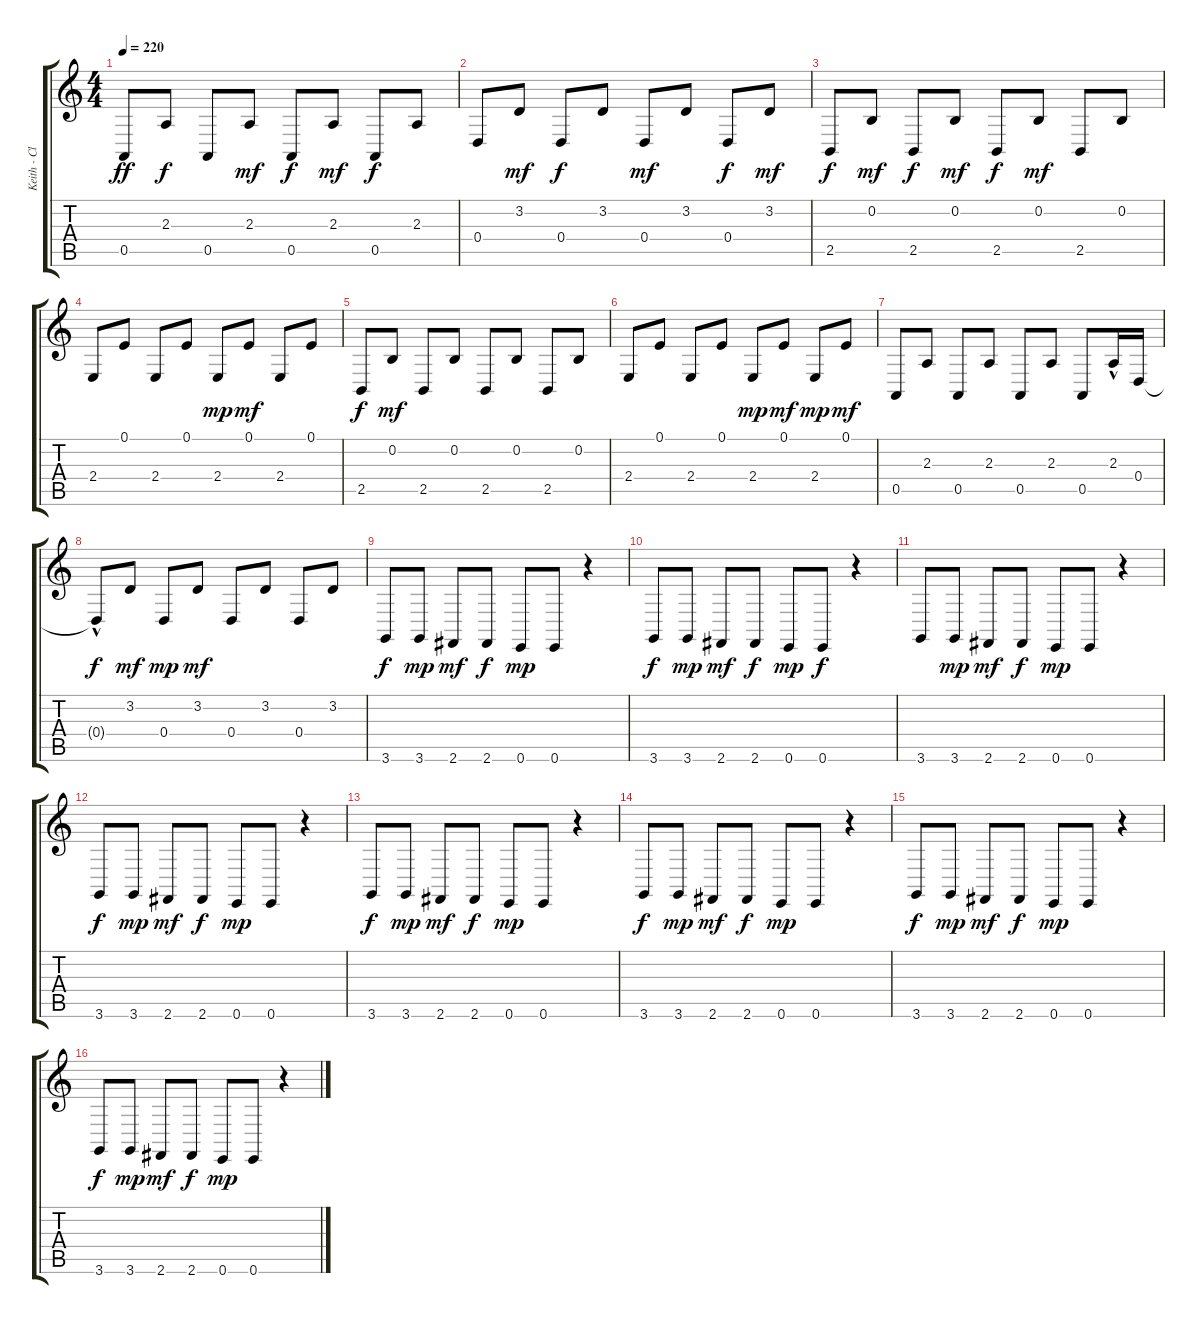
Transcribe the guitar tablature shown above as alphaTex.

\track ("Keith - Clavinet LH" "Keith - Cl") {instrument clavinet}
\staff {score tabs}
\tuning (E4 B3 G3 D3 A2 E2) {hide}
\ts (4 4)
\tempo 220
\clef g2
\ks c
0.5.8{dy ff} 2.3.8{dy f} 0.5.8 2.3.8{dy mf} 0.5.8{dy f} 2.3.8{dy mf} 0.5.8{dy f} 2.3.8 |
0.4.8 3.2.8{dy mf} 0.4.8{dy f} 3.2.8 0.4.8{dy mf} 3.2.8 0.4.8{dy f} 3.2.8{dy mf} |
2.5.8{dy f} 0.2.8{dy mf} 2.5.8{dy f} 0.2.8{dy mf} 2.5.8{dy f} 0.2.8{dy mf} 2.5.8 0.2.8 |
2.4.8 0.1.8 2.4.8 0.1.8 2.4.8{dy mp} 0.1.8{dy mf} 2.4.8 0.1.8 |
2.5.8{dy f} 0.2.8{dy mf} 2.5.8 0.2.8 2.5.8 0.2.8 2.5.8 0.2.8 |
2.4.8 0.1.8 2.4.8 0.1.8 2.4.8{dy mp} 0.1.8{dy mf} 2.4.8{dy mp} 0.1.8{dy mf} |
0.5.8 2.3.8 0.5.8 2.3.8 0.5.8 2.3.8 0.5.8 2.3{hac}.16 0.4.16 |
0.4{hac t}.8{dy f} 3.2.8{dy mf} 0.4.8{dy mp} 3.2.8{dy mf} 0.4.8 3.2.8 0.4.8 3.2.8 |
3.6.8{dy f} 3.6.8{dy mp} 2.6.8{dy mf} 2.6.8{dy f} 0.6.8{dy mp} 0.6.8 r.4 |
3.6.8{dy f} 3.6.8{dy mp} 2.6.8{dy mf} 2.6.8{dy f} 0.6.8{dy mp} 0.6.8{dy f} r.4 |
3.6.8 3.6.8{dy mp} 2.6.8{dy mf} 2.6.8{dy f} 0.6.8{dy mp} 0.6.8 r.4 |
3.6.8{dy f} 3.6.8{dy mp} 2.6.8{dy mf} 2.6.8{dy f} 0.6.8{dy mp} 0.6.8 r.4 |
3.6.8{dy f} 3.6.8{dy mp} 2.6.8{dy mf} 2.6.8{dy f} 0.6.8{dy mp} 0.6.8 r.4 |
3.6.8{dy f} 3.6.8{dy mp} 2.6.8{dy mf} 2.6.8{dy f} 0.6.8{dy mp} 0.6.8 r.4 |
3.6.8{dy f} 3.6.8{dy mp} 2.6.8{dy mf} 2.6.8{dy f} 0.6.8{dy mp} 0.6.8 r.4 |
3.6.8{dy f} 3.6.8{dy mp} 2.6.8{dy mf} 2.6.8{dy f} 0.6.8{dy mp} 0.6.8 r.4
